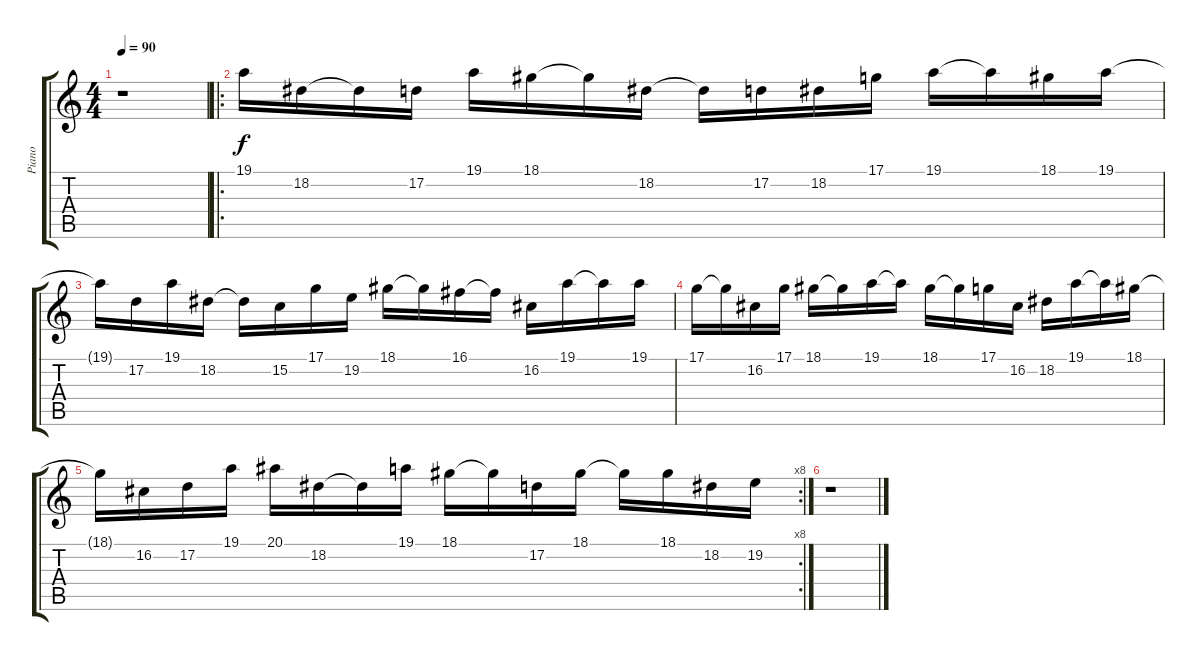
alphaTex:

\track ("Piano" "Piano") {instrument acousticgrandpiano}
\staff {score tabs}
\tuning (D4 A3 F3 C3 G2 C2) {hide}
\ts (4 4)
\tempo 90
\clef g2
\ks c
r.1{dy f} |
\ro
19.1.16 18.2.16 18.2{t}.16 17.2.16 19.1.16 18.1.16 18.1{t}.16 18.2.16 18.2{t}.16 17.2.16 18.2.16 17.1.16 19.1.16 19.1{t}.16 18.1.16 19.1.16 |
19.1{t}.16 17.2.16 19.1.16 18.2.16 18.2{t}.16 15.2.16 17.1.16 19.2.16 18.1.16 18.1{t}.16 16.1.16 16.1{t}.16 16.2.16 19.1.16 19.1{t}.16 19.1.16 |
17.1.16 17.1{t}.16 16.2.16 17.1.16 18.1.16 18.1{t}.16 19.1.16 19.1{t}.16 18.1.16 18.1{t}.16 17.1.16 16.2.16 18.2.16 19.1.16 19.1{t}.16 18.1.16 |
\rc 8
18.1{t}.16 16.2.16 17.2.16 19.1.16 20.1.16 18.2.16 18.2{t}.16 19.1.16 18.1.16 18.1{t}.16 17.2.16 18.1.16 18.1{t}.16 18.1.16 18.2.16 19.2.16 |
r.1
